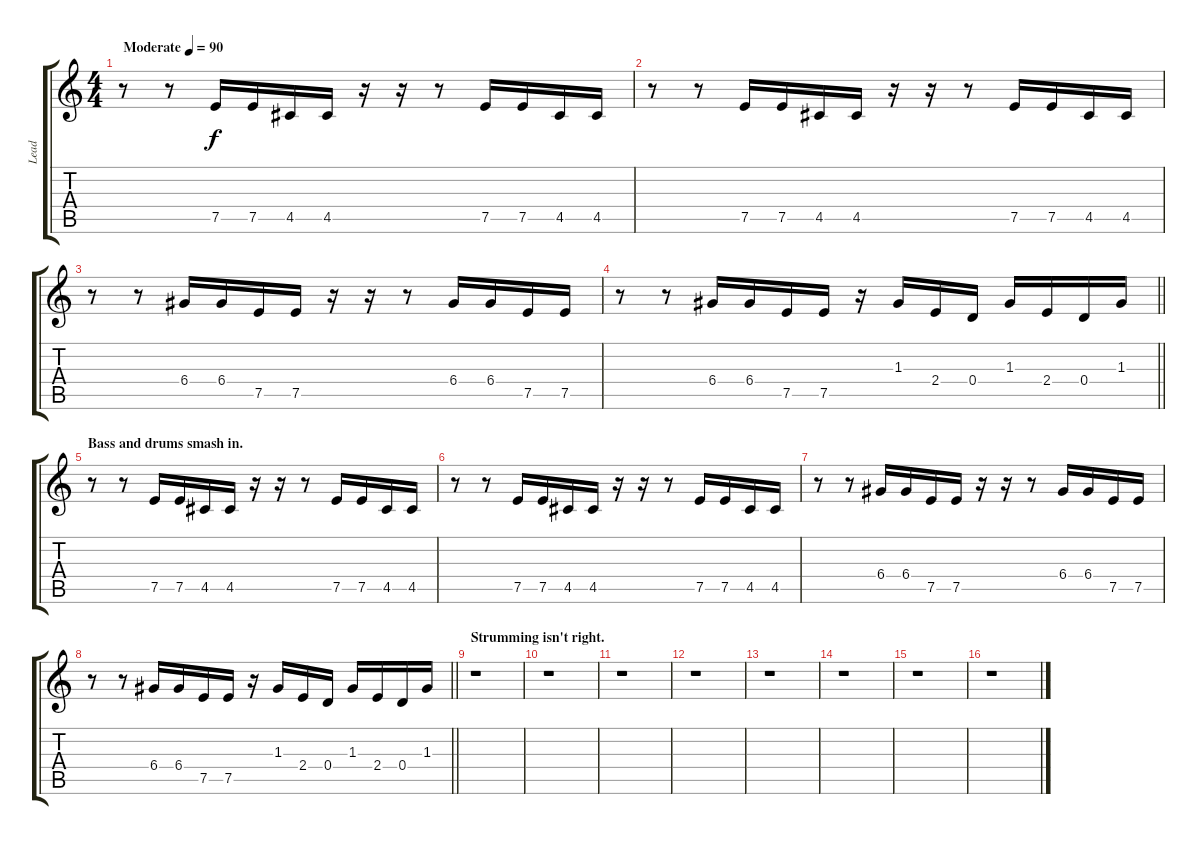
\track ("Lead" "Lead") {instrument distortionguitar}
\staff {score tabs}
\tuning (E4 B3 G3 D3 A2 D2) {hide}
\ts (4 4)
\tempo (90 "Moderate")
\clef g2
\ks c
r.8{dy f instrument distortionguitar} r.8 7.5.16 7.5.16 4.5.16 4.5.16 r.16 r.16 r.8 7.5.16 7.5.16 4.5.16 4.5.16 |
r.8 r.8 7.5.16 7.5.16 4.5.16 4.5.16 r.16 r.16 r.8 7.5.16 7.5.16 4.5.16 4.5.16 |
r.8 r.8 6.4.16 6.4.16 7.5.16 7.5.16 r.16 r.16 r.8 6.4.16 6.4.16 7.5.16 7.5.16 |
\barLineRight lightlight
r.8 r.8 6.4.16 6.4.16 7.5.16 7.5.16 r.16 1.3.16 2.4.16 0.4.16 1.3.16 2.4.16 0.4.16 1.3.16 |
\section ("" "Bass and drums smash in.")
r.8 r.8 7.5.16 7.5.16 4.5.16 4.5.16 r.16 r.16 r.8 7.5.16 7.5.16 4.5.16 4.5.16 |
r.8 r.8 7.5.16 7.5.16 4.5.16 4.5.16 r.16 r.16 r.8 7.5.16 7.5.16 4.5.16 4.5.16 |
r.8 r.8 6.4.16 6.4.16 7.5.16 7.5.16 r.16 r.16 r.8 6.4.16 6.4.16 7.5.16 7.5.16 |
\barLineRight lightlight
r.8 r.8 6.4.16 6.4.16 7.5.16 7.5.16 r.16 1.3.16 2.4.16 0.4.16 1.3.16 2.4.16 0.4.16 1.3.16 |
\section ("" "Strumming isn't right.")
r.1 |
r.1 |
r.1 |
r.1 |
r.1 |
r.1 |
r.1 |
r.1
